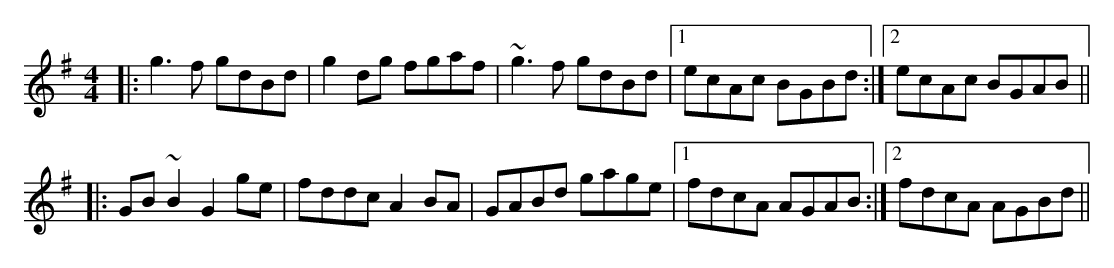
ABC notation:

X:1
M:4/4
K:G
|:g3f gdBd|g2dg fgaf|~g3f gdBd|1 ecAc BGBd:|2 ecAc BGAB||
|:GB~B2 G2ge|fddc A2BA|GABd gage|1 fdcA AGAB:|2 fdcA AGBd||
